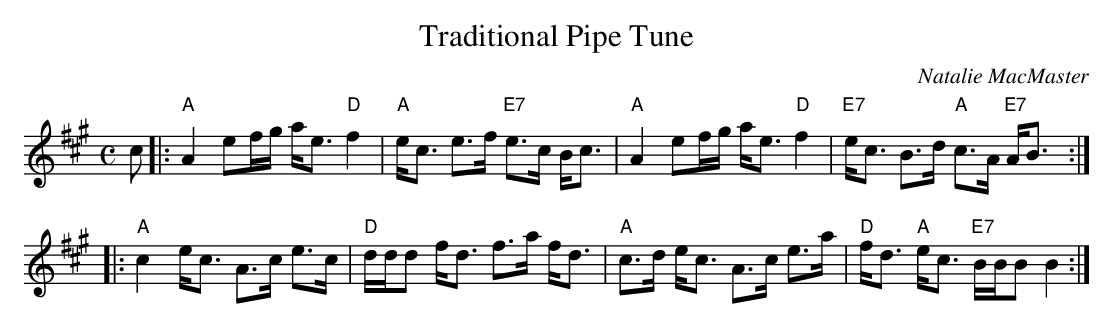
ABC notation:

X:1
T: Traditional Pipe Tune
O: Natalie MacMaster
M: C
L: 1/16
K: A
c2 |:\
"A"A4 e2fg ae3 "D"f4 | "A"ec3 e3f "E7"e3c Bc3 |\
"A"A4 e2fg ae3 "D"f4 | "E7"ec3 B3d "A"c3A "E7"AB3 :|
|:\
"A"c4 ec3 A3c e3c | "D"ddd2 fd3 f3a fd3 |\
"A"c3d ec3 A3c e3a | "D"fd3 "A"ec3 "E7"BBB2 B4 :|
